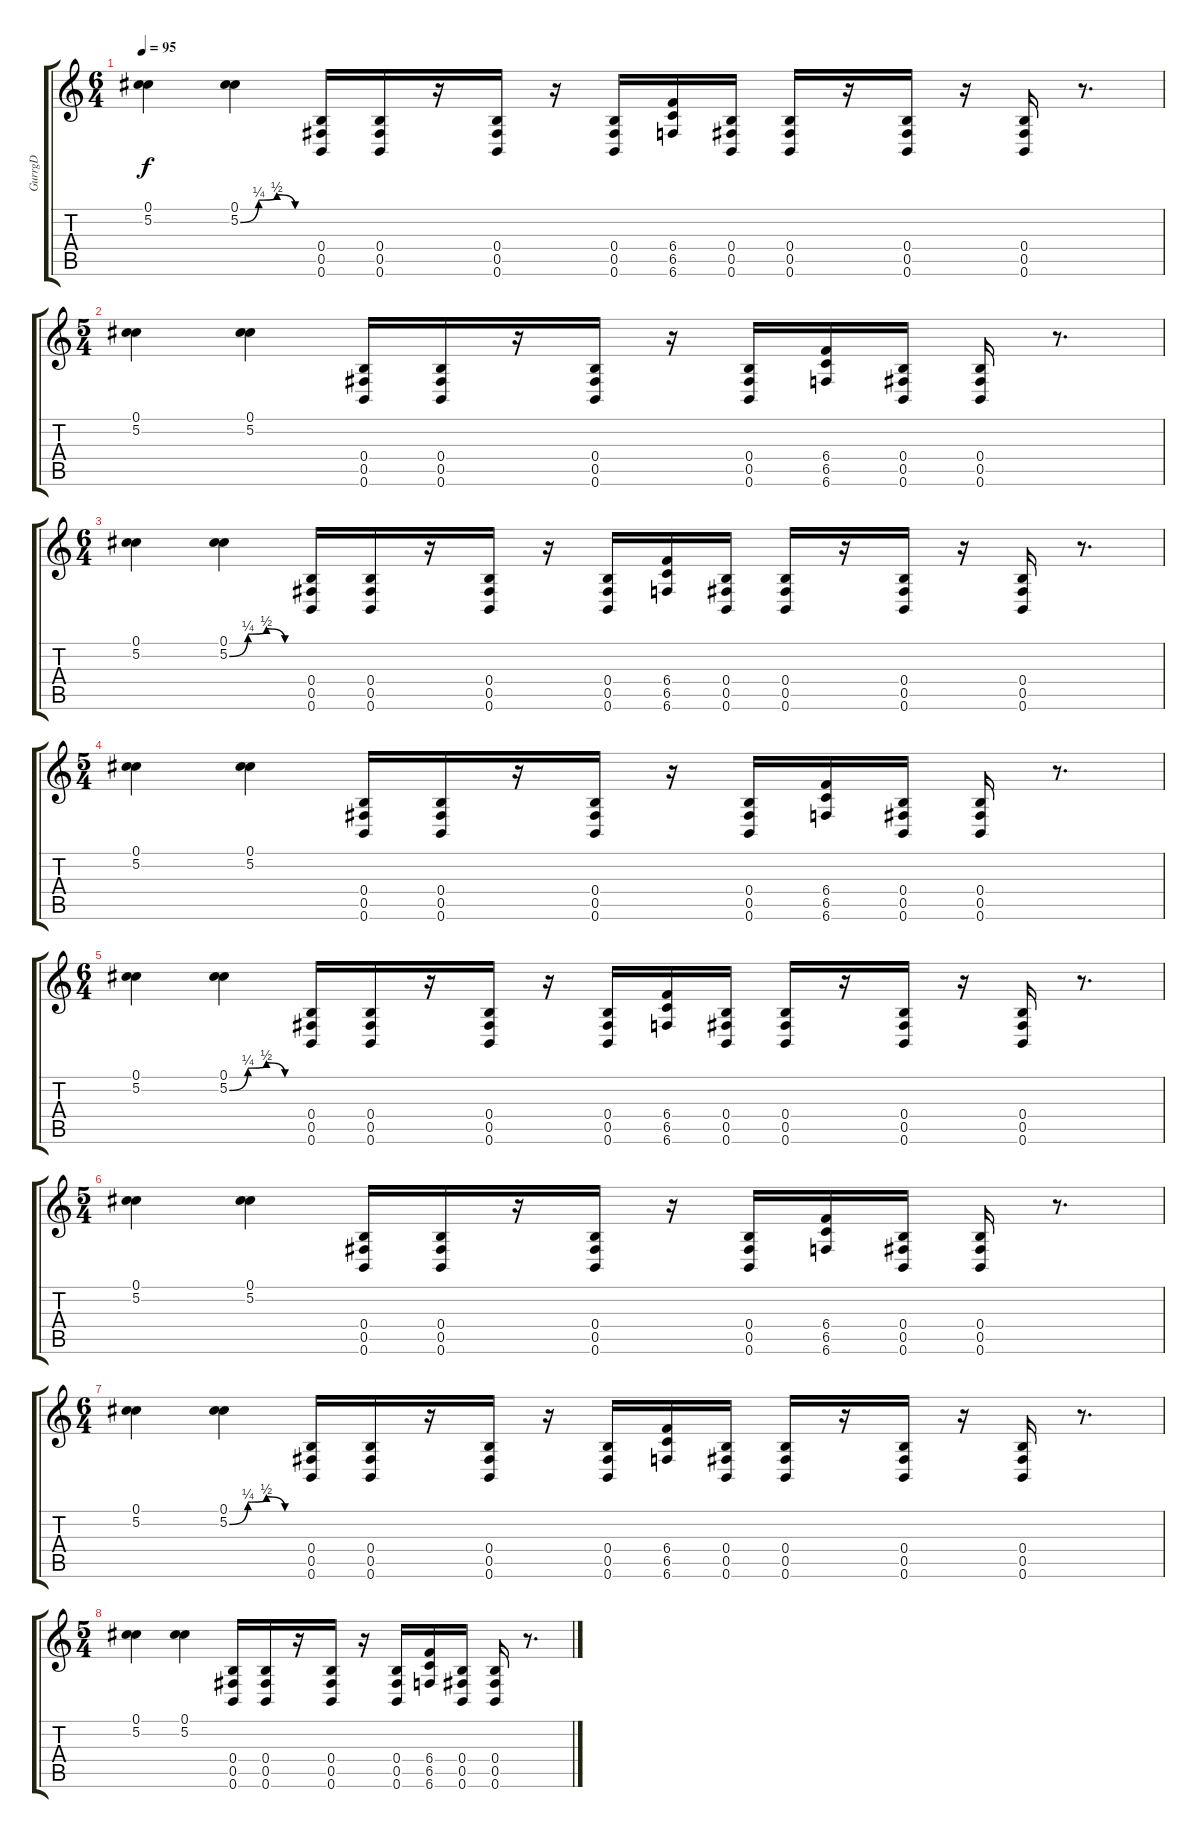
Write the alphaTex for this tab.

\track ("GurrgD" "GurrgD") {instrument overdrivenguitar}
\staff {score tabs}
\tuning (Db4 Ab3 E3 B2 Gb2 B1) {hide}
\ts (6 4)
\tempo 95
\clef g2
\ks c
(0.1 5.2).4{dy f instrument overdrivenguitar} (0.1 5.2{be (custom 0 0 15 1 30 2 45 0 60 0)}).4 (0.4 0.5 0.6).16 (0.4 0.5 0.6).16 r.16 (0.4 0.5 0.6).16 r.16 (0.4 0.5 0.6).16 (6.4 6.5 6.6).16 (0.4 0.5 0.6).16 (0.4 0.5 0.6).16 r.16 (0.4 0.5 0.6).16 r.16 (0.4 0.5 0.6).16 r.8{d} |
\ts (5 4)
(0.1 5.2).4 (0.1 5.2).4 (0.4 0.5 0.6).16 (0.4 0.5 0.6).16 r.16 (0.4 0.5 0.6).16 r.16 (0.4 0.5 0.6).16 (6.4 6.5 6.6).16 (0.4 0.5 0.6).16 (0.4 0.5 0.6).16 r.8{d} |
\ts (6 4)
(0.1 5.2).4 (0.1 5.2{be (custom 0 0 15 1 30 2 45 0 60 0)}).4 (0.4 0.5 0.6).16 (0.4 0.5 0.6).16 r.16 (0.4 0.5 0.6).16 r.16 (0.4 0.5 0.6).16 (6.4 6.5 6.6).16 (0.4 0.5 0.6).16 (0.4 0.5 0.6).16 r.16 (0.4 0.5 0.6).16 r.16 (0.4 0.5 0.6).16 r.8{d} |
\ts (5 4)
(0.1 5.2).4 (0.1 5.2).4 (0.4 0.5 0.6).16 (0.4 0.5 0.6).16 r.16 (0.4 0.5 0.6).16 r.16 (0.4 0.5 0.6).16 (6.4 6.5 6.6).16 (0.4 0.5 0.6).16 (0.4 0.5 0.6).16 r.8{d} |
\ts (6 4)
(0.1 5.2).4 (0.1 5.2{be (custom 0 0 15 1 30 2 45 0 60 0)}).4 (0.4 0.5 0.6).16 (0.4 0.5 0.6).16 r.16 (0.4 0.5 0.6).16 r.16 (0.4 0.5 0.6).16 (6.4 6.5 6.6).16 (0.4 0.5 0.6).16 (0.4 0.5 0.6).16 r.16 (0.4 0.5 0.6).16 r.16 (0.4 0.5 0.6).16 r.8{d} |
\ts (5 4)
(0.1 5.2).4 (0.1 5.2).4 (0.4 0.5 0.6).16 (0.4 0.5 0.6).16 r.16 (0.4 0.5 0.6).16 r.16 (0.4 0.5 0.6).16 (6.4 6.5 6.6).16 (0.4 0.5 0.6).16 (0.4 0.5 0.6).16 r.8{d} |
\ts (6 4)
(0.1 5.2).4 (0.1 5.2{be (custom 0 0 15 1 30 2 45 0 60 0)}).4 (0.4 0.5 0.6).16 (0.4 0.5 0.6).16 r.16 (0.4 0.5 0.6).16 r.16 (0.4 0.5 0.6).16 (6.4 6.5 6.6).16 (0.4 0.5 0.6).16 (0.4 0.5 0.6).16 r.16 (0.4 0.5 0.6).16 r.16 (0.4 0.5 0.6).16 r.8{d} |
\ts (5 4)
(0.1 5.2).4 (0.1 5.2).4 (0.4 0.5 0.6).16 (0.4 0.5 0.6).16 r.16 (0.4 0.5 0.6).16 r.16 (0.4 0.5 0.6).16 (6.4 6.5 6.6).16 (0.4 0.5 0.6).16 (0.4 0.5 0.6).16 r.8{d}
